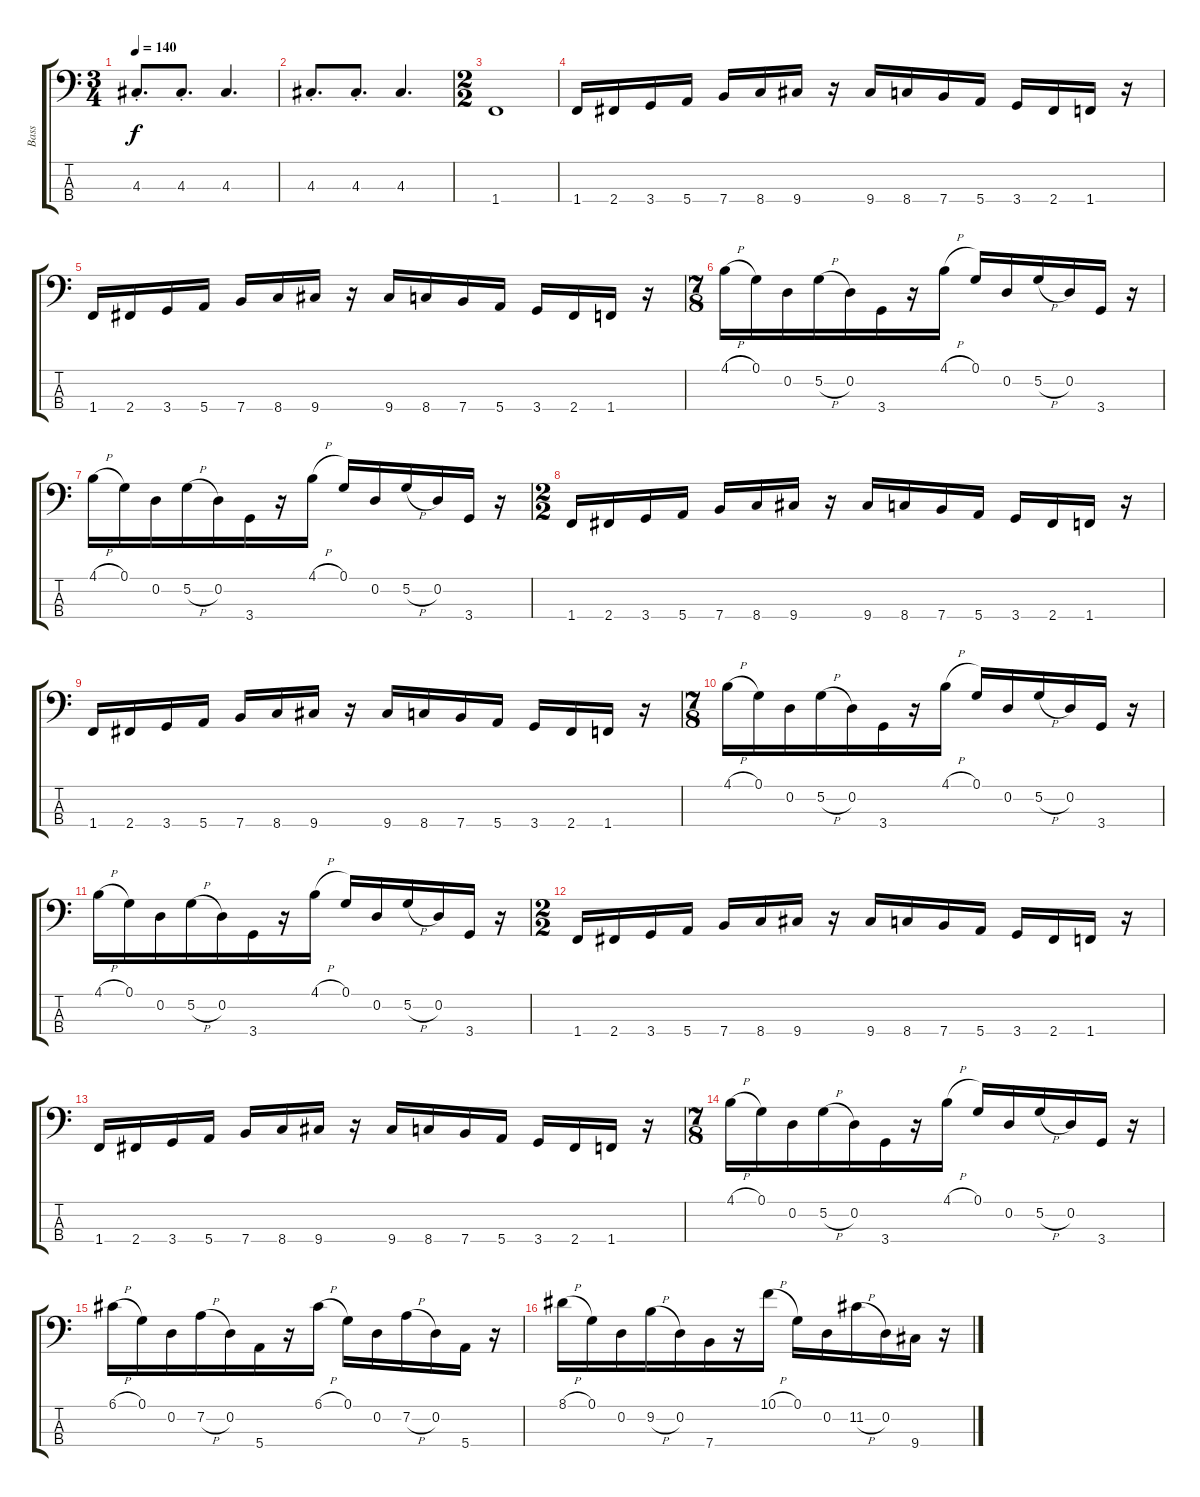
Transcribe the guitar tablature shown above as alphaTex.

\track ("Bass" "Bass") {instrument electricbassfinger}
\staff {score tabs}
\tuning (G2 D2 A1 E1) {hide}
\ts (3 4)
\tempo 140
\clef f4
\ks c
4.3{st}.8{d dy f} 4.3{st}.8{d} 4.3.4{d} |
4.3{st}.8{d} 4.3{st}.8{d} 4.3.4{d} |
\ts (2 2)
1.4.1 |
1.4.16 2.4.16 3.4.16 5.4.16 7.4.16 8.4.16 9.4.16 r.16 9.4.16 8.4.16 7.4.16 5.4.16 3.4.16 2.4.16 1.4.16 r.16 |
1.4.16 2.4.16 3.4.16 5.4.16 7.4.16 8.4.16 9.4.16 r.16 9.4.16 8.4.16 7.4.16 5.4.16 3.4.16 2.4.16 1.4.16 r.16 |
\ts (7 8)
4.1{h}.16 0.1.16 0.2.16 5.2{h}.16 0.2.16 3.4.16 r.16 4.1{h}.16 0.1.16 0.2.16 5.2{h}.16 0.2.16 3.4.16 r.16 |
4.1{h}.16 0.1.16 0.2.16 5.2{h}.16 0.2.16 3.4.16 r.16 4.1{h}.16 0.1.16 0.2.16 5.2{h}.16 0.2.16 3.4.16 r.16 |
\ts (2 2)
1.4.16 2.4.16 3.4.16 5.4.16 7.4.16 8.4.16 9.4.16 r.16 9.4.16 8.4.16 7.4.16 5.4.16 3.4.16 2.4.16 1.4.16 r.16 |
1.4.16 2.4.16 3.4.16 5.4.16 7.4.16 8.4.16 9.4.16 r.16 9.4.16 8.4.16 7.4.16 5.4.16 3.4.16 2.4.16 1.4.16 r.16 |
\ts (7 8)
4.1{h}.16 0.1.16 0.2.16 5.2{h}.16 0.2.16 3.4.16 r.16 4.1{h}.16 0.1.16 0.2.16 5.2{h}.16 0.2.16 3.4.16 r.16 |
4.1{h}.16 0.1.16 0.2.16 5.2{h}.16 0.2.16 3.4.16 r.16 4.1{h}.16 0.1.16 0.2.16 5.2{h}.16 0.2.16 3.4.16 r.16 |
\ts (2 2)
1.4.16 2.4.16 3.4.16 5.4.16 7.4.16 8.4.16 9.4.16 r.16 9.4.16 8.4.16 7.4.16 5.4.16 3.4.16 2.4.16 1.4.16 r.16 |
1.4.16 2.4.16 3.4.16 5.4.16 7.4.16 8.4.16 9.4.16 r.16 9.4.16 8.4.16 7.4.16 5.4.16 3.4.16 2.4.16 1.4.16 r.16 |
\ts (7 8)
4.1{h}.16 0.1.16 0.2.16 5.2{h}.16 0.2.16 3.4.16 r.16 4.1{h}.16 0.1.16 0.2.16 5.2{h}.16 0.2.16 3.4.16 r.16 |
6.1{h}.16 0.1.16 0.2.16 7.2{h}.16 0.2.16 5.4.16 r.16 6.1{h}.16 0.1.16 0.2.16 7.2{h}.16 0.2.16 5.4.16 r.16 |
8.1{h}.16 0.1.16 0.2.16 9.2{h}.16 0.2.16 7.4.16 r.16 10.1{h}.16 0.1.16 0.2.16 11.2{h}.16 0.2.16 9.4.16 r.16
